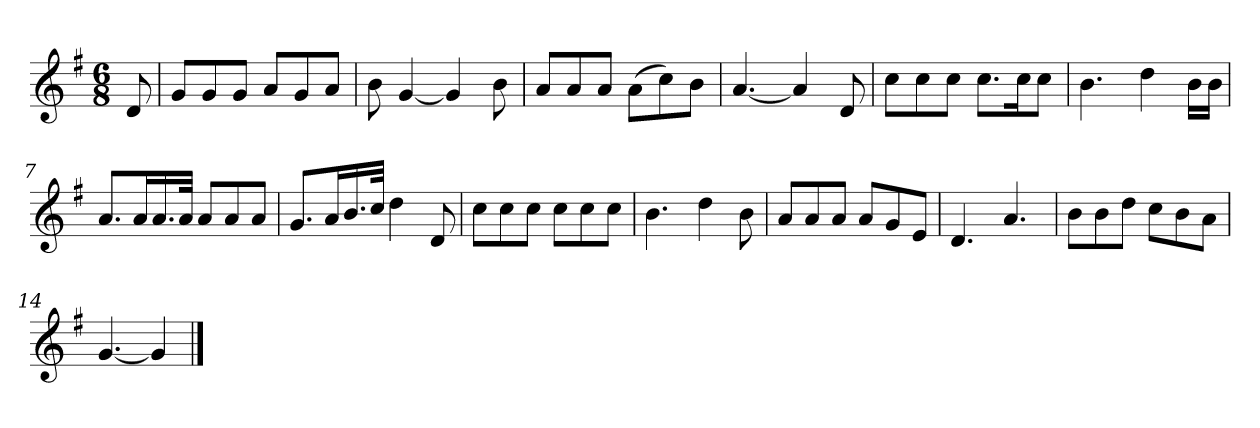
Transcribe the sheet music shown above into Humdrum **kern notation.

**kern
*part1
*staff1
*k[f#]
*M6/8
*MM120
=
8d
=1
8gL
8g
8gJ
8aL
8g
8aJ
=2
8b
[4g
4g]
8b
=3
8aL
8a
8aJ
(8aL
8cc)
8bJ
=4
[4.a
4a]
8d
=5
8ccL
8cc
8ccJ
8.ccL
16ccK
8ccJ
=6
4.b
4dd
16bLL
16bJJ
=7
8.aL
16aL
16.a
32aJJk
8aL
8a
8aJ
=8
8.gL
16aL
16.b
32ccJJk
4dd
8d
=9
8ccL
8cc
8ccJ
8ccL
8cc
8ccJ
=10
4.b
4dd
8b
=11
8aL
8a
8aJ
8aL
8g
8eJ
=12
4.d
4.a
=13
8bL
8b
8ddJ
8ccL
8b
8aJ
=14
[4.g
4g]
==
*-
